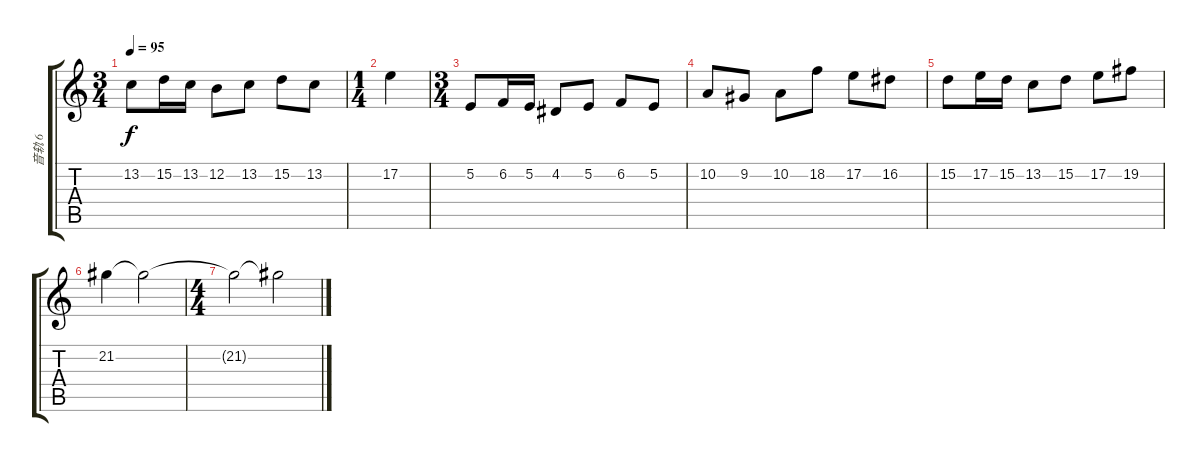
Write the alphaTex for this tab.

\track ("音轨 6" "音轨 6") {instrument stringensemble1}
\staff {score tabs}
\tuning (E4 B3 G3 D3 A2 E2) {hide}
\ts (3 4)
\tempo 95
\clef g2
\ks c
13.2.8{dy f} 15.2.16 13.2.16 12.2.8 13.2.8 15.2.8 13.2.8 |
\ts (1 4)
17.2.4 |
\ts (3 4)
5.2.8 6.2.16 5.2.16 4.2.8 5.2.8 6.2.8 5.2.8 |
10.2.8 9.2.8 10.2.8 18.2.8 17.2.8 16.2.8 |
15.2.8 17.2.16 15.2.16 13.2.8 15.2.8 17.2.8 19.2.8 |
21.2.4 21.2{t}.2 |
\ts (4 4)
21.2{t}.2 21.2{t}.2
